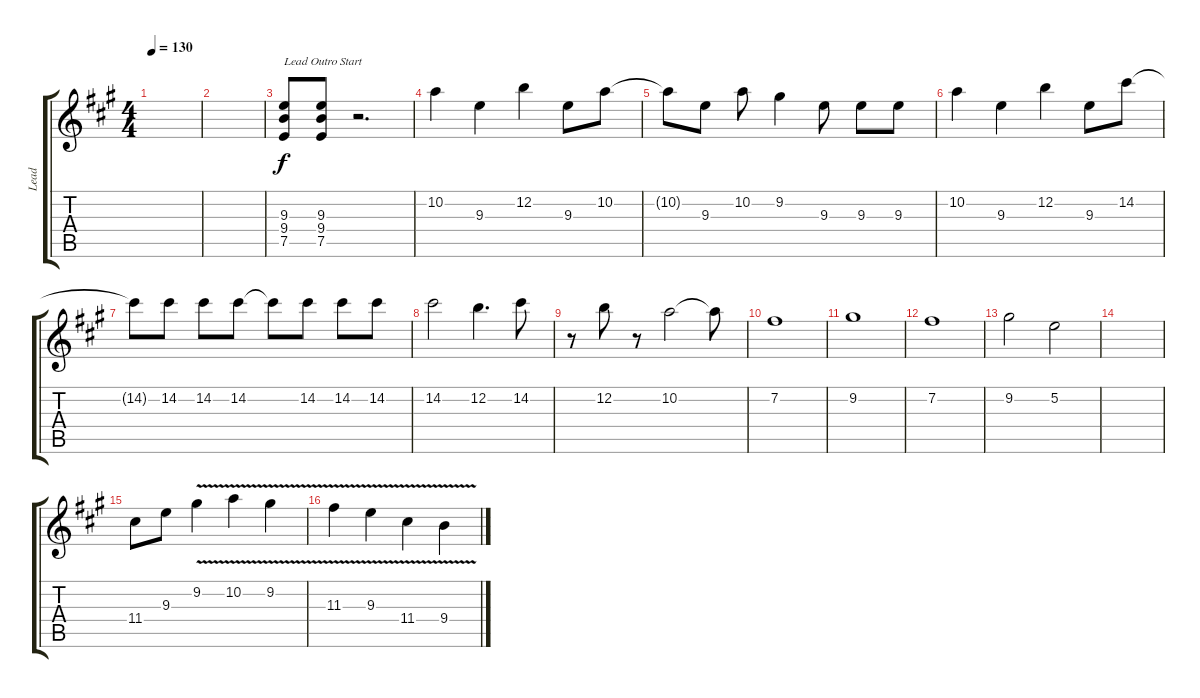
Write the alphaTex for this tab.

\track ("Lead" "Lead") {instrument overdrivenguitar}
\staff {score tabs}
\tuning (E4 B3 G3 D3 A2 E2) {hide}
\ts (4 4)
\tempo 130
\clef g2
\ks a
|
|
(9.3 9.4 7.5).8{txt "Lead Outro Start"} (9.3 9.4 7.5).8 r.2{d} |
10.2.4 9.3.4 12.2.4 9.3.8 10.2.8 |
10.2{t}.8 9.3.8 10.2.8 9.2.4 9.3.8 9.3.8 9.3.8 |
10.2.4 9.3.4 12.2.4 9.3.8 14.2.8 |
14.2{t}.8 14.2.8 14.2.8 14.2.8 14.2{t}.8 14.2.8 14.2.8 14.2.8 |
14.2.2 12.2.4{d} 14.2.8 |
r.8 12.2.8 r.8 10.2.2 10.2{t}.8 |
7.2.1 |
9.2.1 |
7.2.1 |
9.2.2 5.2.2 |
|
11.4.8 9.3.8 9.2{v}.4 10.2{v}.4 9.2{v}.4 |
11.3{v}.4 9.3{v}.4 11.4{v}.4 9.4{v}.4
